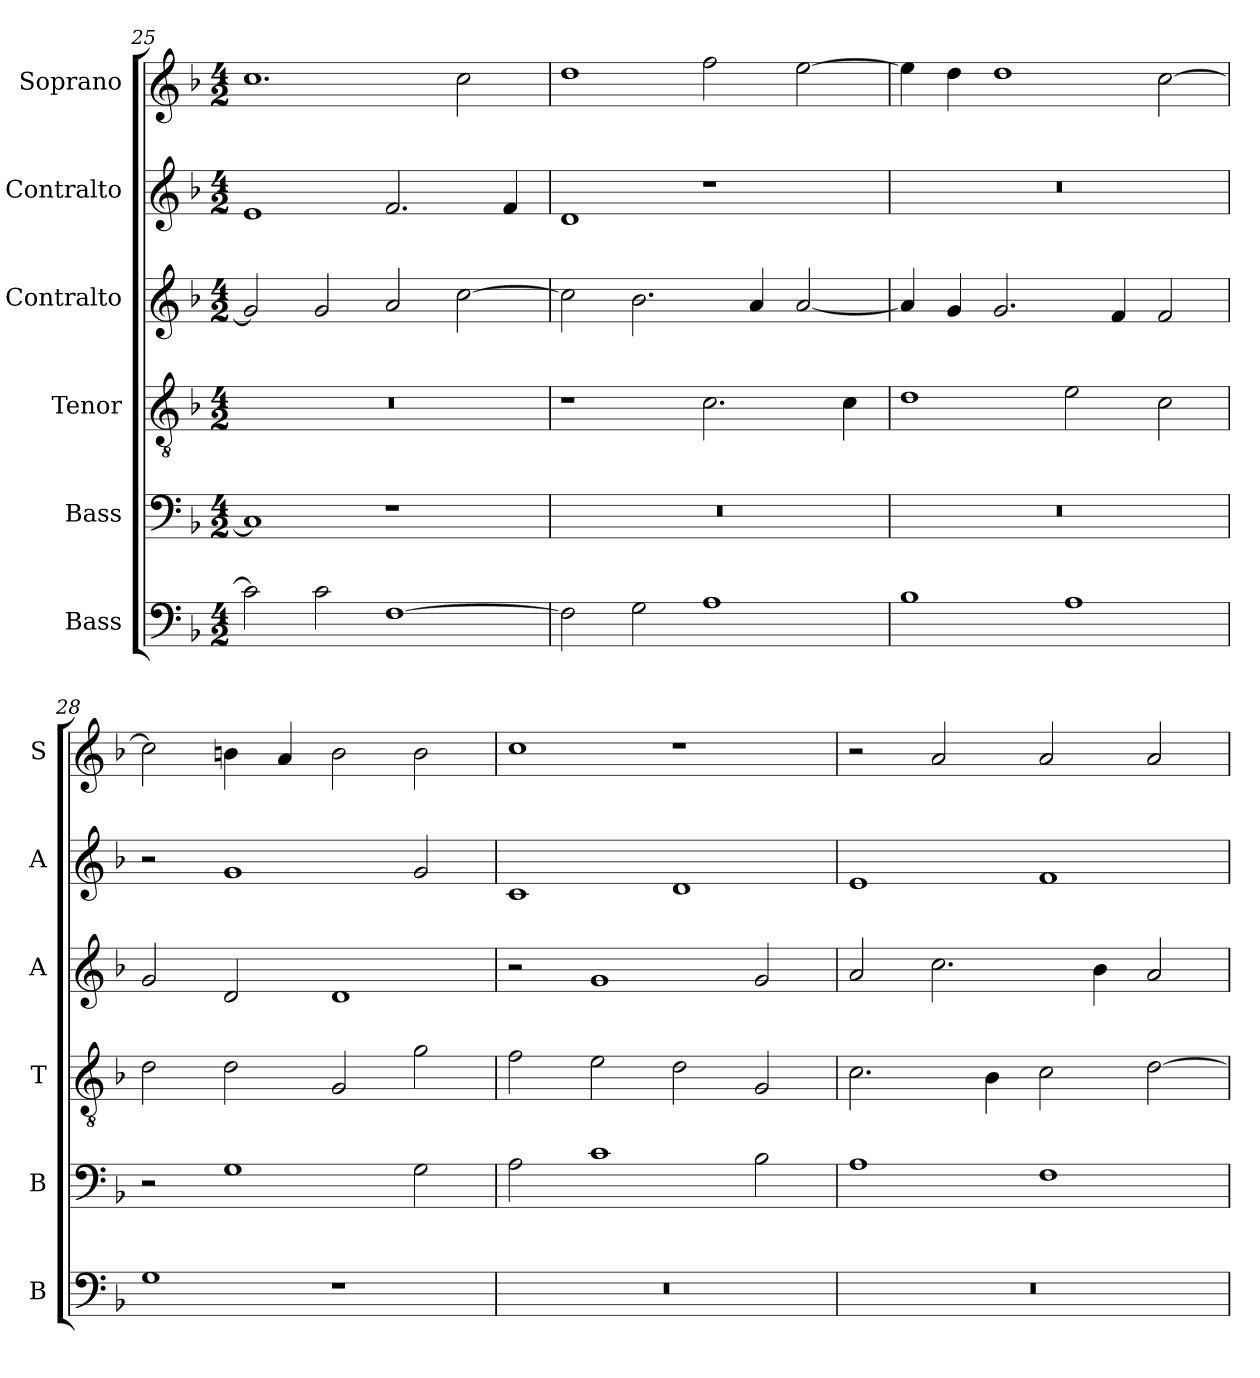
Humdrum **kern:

**kern	**kern	**kern	**kern	**kern	**kern
*part6	*part5	*part4	*part3	*part2	*part1
*staff6	*staff5	*staff4	*staff3	*staff2	*staff1
*I"Bass	*I"Bass	*I"Tenor	*I"Contralto	*I"Contralto	*I"Soprano
*I'B	*I'B	*I'T	*I'A	*I'A	*I'S
*clefF4	*clefF4	*clefGv2	*clefG2	*clefG2	*clefG2
*k[b-]	*k[b-]	*k[b-]	*k[b-]	*k[b-]	*k[b-]
*F:ion	*F:ion	*F:ion	*F:ion	*F:ion	*F:ion
*M4/2	*M4/2	*M4/2	*M4/2	*M4/2	*M4/2
=25	=25	=25	=25	=25	=25
2c]	1C]	0r	2g]	1e	1.cc
2c	.	.	2g	.	.
[1F	1r	.	2a	2.f	.
.	.	.	[2cc	.	2cc
.	.	.	.	4f	.
=26	=26	=26	=26	=26	=26
2F]	0r	1r	2cc]	1d	1dd
2G	.	.	2.b-	.	.
1A	.	2.c	.	1r	2ff
.	.	.	4a	.	.
.	.	.	[2a	.	[2ee
.	.	4c	.	.	.
=27	=27	=27	=27	=27	=27
1B-	0r	1d	4a]	0r	4ee]
.	.	.	4g	.	4dd
.	.	.	2.g	.	1dd
1A	.	2e	.	.	.
.	.	.	4f	.	.
.	.	2c	2f	.	[2cc
=28	=28	=28	=28	=28	=28
1G	2r	2d	2g	2r	2cc]
.	1G	2d	2d	1g	4bn
.	.	.	.	.	4a
1r	.	2G	1d	.	2b
.	2G	2g	.	2g	2b
=29	=29	=29	=29	=29	=29
0r	2A	2f	2r	1c	1cc
.	1c	2e	1g	.	.
.	.	2d	.	1d	1r
.	2B-	2G	2g	.	.
=30	=30	=30	=30	=30	=30
0r	1A	2.c	2a	1e	2r
.	.	.	2.cc	.	2a
.	.	4B-	.	.	.
.	1F	2c	.	1f	2a
.	.	.	4b-	.	.
.	.	[2d	2a	.	2a
=	=	=	=	=	=
*-	*-	*-	*-	*-	*-
